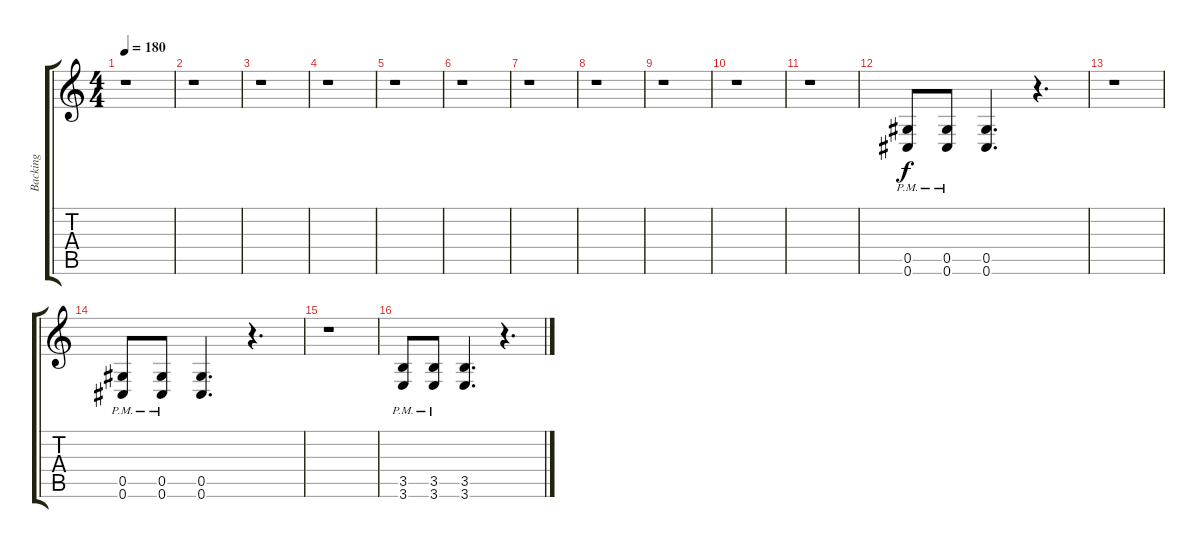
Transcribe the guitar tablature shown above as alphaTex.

\track ("Backing" "Backing") {instrument distortionguitar}
\staff {score tabs}
\tuning (Eb4 Bb3 Gb3 Db3 Ab2 Db2) {hide}
\ts (4 4)
\tempo 180
\clef g2
\ks c
r.1{dy f} |
r.1 |
r.1 |
r.1 |
r.1 |
r.1 |
r.1 |
r.1 |
r.1 |
r.1 |
r.1 |
(0.5{pm} 0.6{pm}).8 (0.5{pm} 0.6{pm}).8 (0.5 0.6).4{d} r.4{d} |
r.1 |
(0.5{pm} 0.6{pm}).8 (0.5{pm} 0.6{pm}).8 (0.5 0.6).4{d} r.4{d} |
r.1 |
(3.5{pm} 3.6{pm}).8 (3.5{pm} 3.6{pm}).8 (3.5 3.6).4{d} r.4{d}
